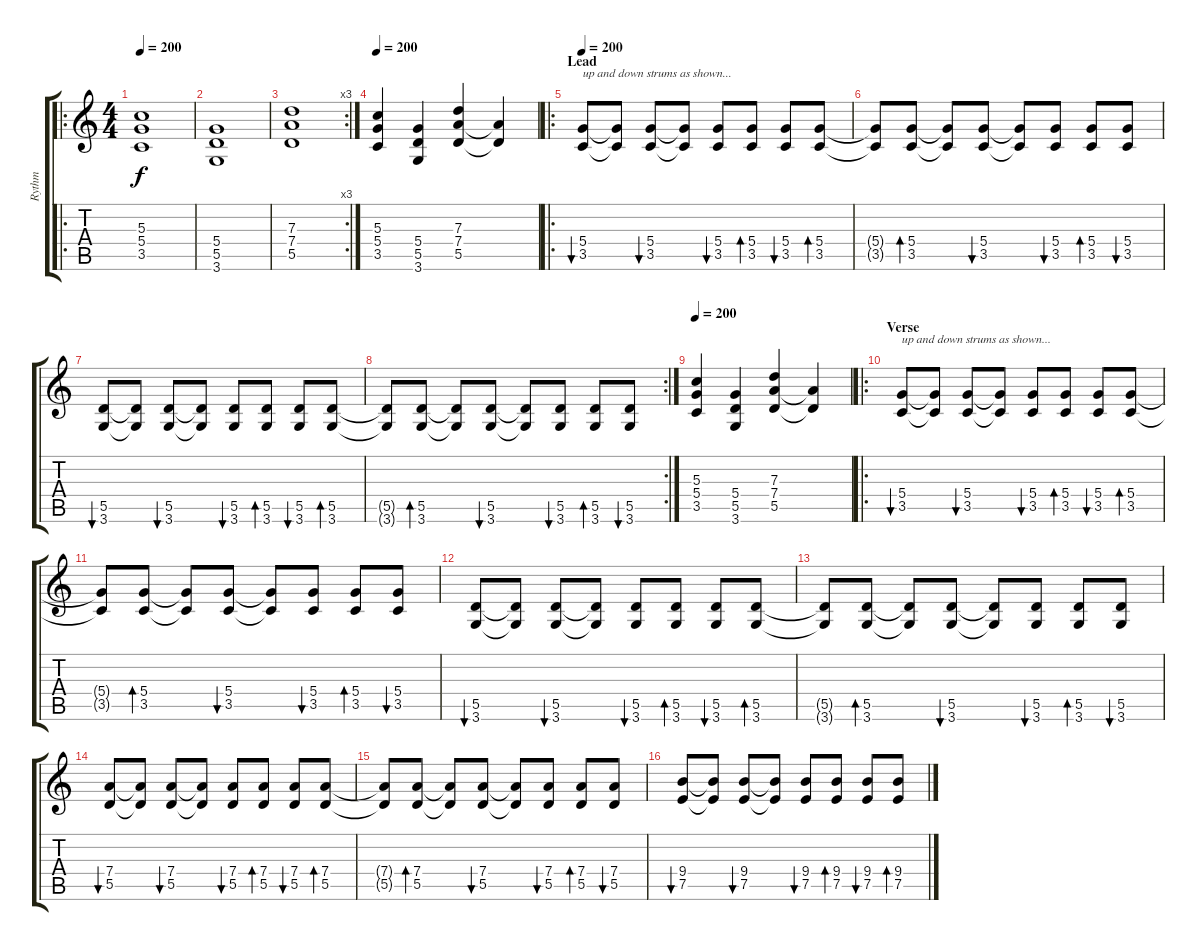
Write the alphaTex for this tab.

\track ("Rythm" "Rythm") {instrument distortionguitar}
\staff {score tabs}
\tuning (E4 B3 G3 D3 A2 E2) {hide}
\ro
\ts (4 4)
\tempo 200
\clef g2
\ks c
(5.3 5.4 3.5).1{dy f instrument acousticguitarnylon} |
(5.4 5.5 3.6).1{instrument acousticguitarnylon} |
\rc 3
(7.3 7.4 5.5).1{instrument acousticguitarnylon} |
\tempo 200
(5.3 5.4 3.5).4{instrument distortionguitar} (5.4 5.5 3.6).4 (7.3 7.4 5.5).4 (7.4{t} 5.5{t}).4 |
\ro
\section ("" "Lead")
\tempo 200
(5.4 3.5).8{bu 60 txt "up and down strums as shown..." instrument distortionguitar} (5.4{t} 3.5{t}).8 (5.4 3.5).8{bu 60} (5.4{t} 3.5{t}).8 (5.4 3.5).8{bu 60} (5.4 3.5).8{bd 60} (5.4 3.5).8{bu 60} (5.4 3.5).8{bd 60} |
(5.4{t} 3.5{t}).8 (5.4 3.5).8{bd 60} (5.4{t} 3.5{t}).8 (5.4 3.5).8{bu 60} (5.4{t} 3.5{t}).8 (5.4 3.5).8{bu 60} (5.4 3.5).8{bd 60} (5.4 3.5).8{bu 60} |
(5.5 3.6).8{bu 60} (5.5{t} 3.6{t}).8 (5.5 3.6).8{bu 60} (5.5{t} 3.6{t}).8 (5.5 3.6).8{bu 60} (5.5 3.6).8{bd 60} (5.5 3.6).8{bu 60} (5.5 3.6).8{bd 60} |
\rc 2
(5.5{t} 3.6{t}).8 (5.5 3.6).8{bd 60} (5.5{t} 3.6{t}).8 (5.5 3.6).8{bu 60} (5.5{t} 3.6{t}).8 (5.5 3.6).8{bu 60} (5.5 3.6).8{bd 60} (5.5 3.6).8{bu 60} |
\tempo 200
(5.3 5.4 3.5).4{instrument distortionguitar} (5.4 5.5 3.6).4 (7.3 7.4 5.5).4 (7.4{t} 5.5{t}).4 |
\ro
\section ("" "Verse")
(5.4 3.5).8{bu 60 txt "up and down strums as shown..."} (5.4{t} 3.5{t}).8 (5.4 3.5).8{bu 60} (5.4{t} 3.5{t}).8 (5.4 3.5).8{bu 60} (5.4 3.5).8{bd 60} (5.4 3.5).8{bu 60} (5.4 3.5).8{bd 60} |
(5.4{t} 3.5{t}).8 (5.4 3.5).8{bd 60} (5.4{t} 3.5{t}).8 (5.4 3.5).8{bu 60} (5.4{t} 3.5{t}).8 (5.4 3.5).8{bu 60} (5.4 3.5).8{bd 60} (5.4 3.5).8{bu 60} |
(5.5 3.6).8{bu 60} (5.5{t} 3.6{t}).8 (5.5 3.6).8{bu 60} (5.5{t} 3.6{t}).8 (5.5 3.6).8{bu 60} (5.5 3.6).8{bd 60} (5.5 3.6).8{bu 60} (5.5 3.6).8{bd 60} |
(5.5{t} 3.6{t}).8 (5.5 3.6).8{bd 60} (5.5{t} 3.6{t}).8 (5.5 3.6).8{bu 60} (5.5{t} 3.6{t}).8 (5.5 3.6).8{bu 60} (5.5 3.6).8{bd 60} (5.5 3.6).8{bu 60} |
(7.4 5.5).8{bu 60} (7.4{t} 5.5{t}).8 (7.4 5.5).8{bu 60} (7.4{t} 5.5{t}).8 (7.4 5.5).8{bu 60} (7.4 5.5).8{bd 60} (7.4 5.5).8{bu 60} (7.4 5.5).8{bd 60} |
(7.4{t} 5.5{t}).8 (7.4 5.5).8{bd 60} (7.4{t} 5.5{t}).8 (7.4 5.5).8{bu 60} (7.4{t} 5.5{t}).8 (7.4 5.5).8{bu 60} (7.4 5.5).8{bd 60} (7.4 5.5).8{bu 60} |
(9.4 7.5).8{bu 60} (9.4{t} 7.5{t}).8 (9.4 7.5).8{bu 60} (9.4{t} 7.5{t}).8 (9.4 7.5).8{bu 60} (9.4 7.5).8{bd 60} (9.4 7.5).8{bu 60} (9.4 7.5).8{bd 60}
